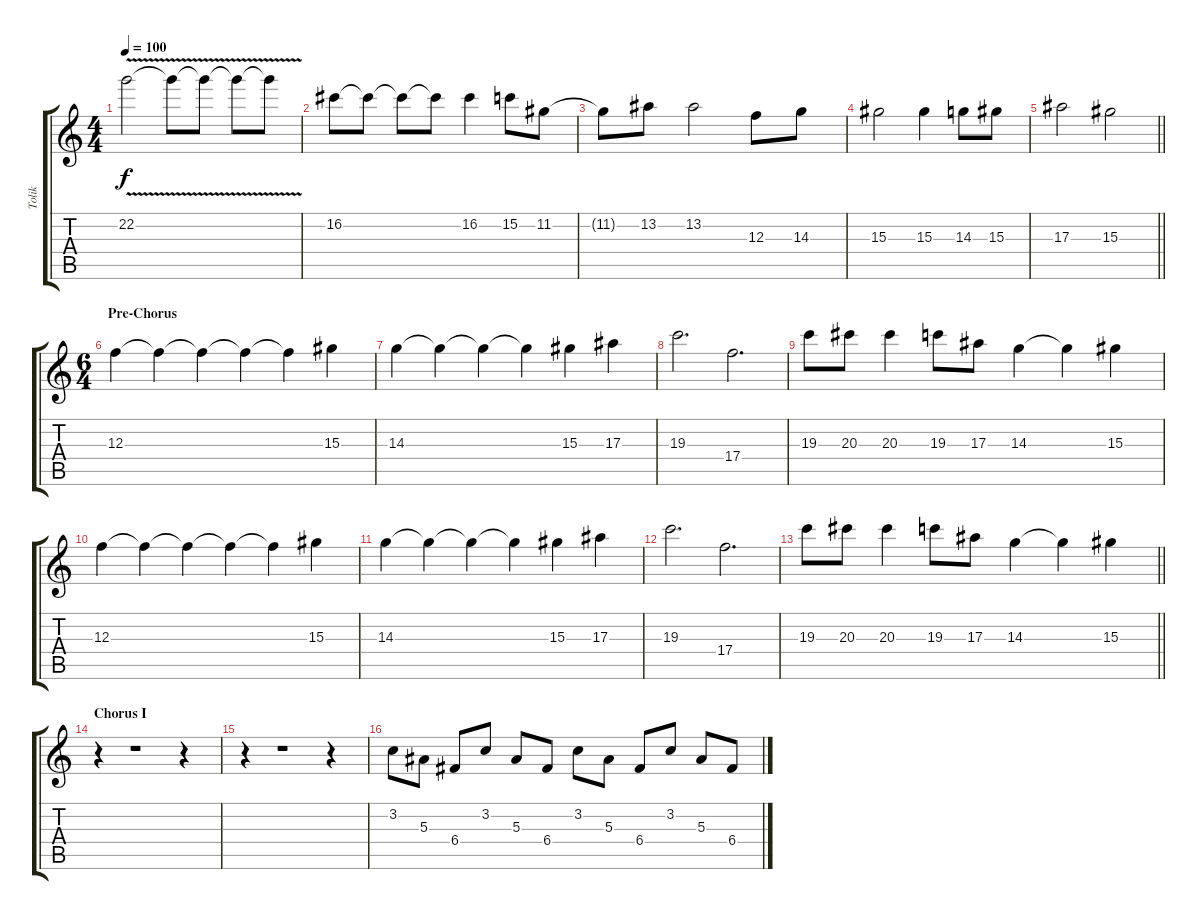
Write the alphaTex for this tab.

\track ("Tolik" "Tolik") {instrument distortionguitar}
\staff {score tabs}
\tuning (D4 A3 F3 C3 G2 C2) {hide}
\ts (4 4)
\tempo 100
\clef g2
\ks c
22.2{v}.2{dy f} 22.2{v t}.8 22.2{v t}.8 22.2{v t}.8 22.2{v t}.8 |
16.2.8 16.2{t}.8 16.2{t}.8 16.2{t}.8 16.2.4 15.2.8 11.2.8 |
11.2{t}.8 13.2.8 13.2.2 12.3.8 14.3.8 |
15.3.2 15.3.4 14.3.8 15.3.8 |
\barLineRight lightlight
17.3.2 15.3.2 |
\ts (6 4)
\section ("" "Pre-Chorus")
12.3.4 12.3{t}.4 12.3{t}.4 12.3{t}.4 12.3{t}.4 15.3.4 |
14.3.4 14.3{t}.4 14.3{t}.4 14.3{t}.4 15.3.4 17.3.4 |
19.3.2{d} 17.4.2{d} |
19.3.8 20.3.8 20.3.4 19.3.8 17.3.8 14.3.4 14.3{t}.4 15.3.4 |
12.3.4 12.3{t}.4 12.3{t}.4 12.3{t}.4 12.3{t}.4 15.3.4 |
14.3.4 14.3{t}.4 14.3{t}.4 14.3{t}.4 15.3.4 17.3.4 |
19.3.2{d} 17.4.2{d} |
\barLineRight lightlight
19.3.8 20.3.8 20.3.4 19.3.8 17.3.8 14.3.4 14.3{t}.4 15.3.4 |
\section ("" "Chorus I")
r.4 r.1 r.4 |
r.4 r.1 r.4 |
3.2.8 5.3.8 6.4.8 3.2.8 5.3.8 6.4.8 3.2.8 5.3.8 6.4.8 3.2.8 5.3.8 6.4.8
